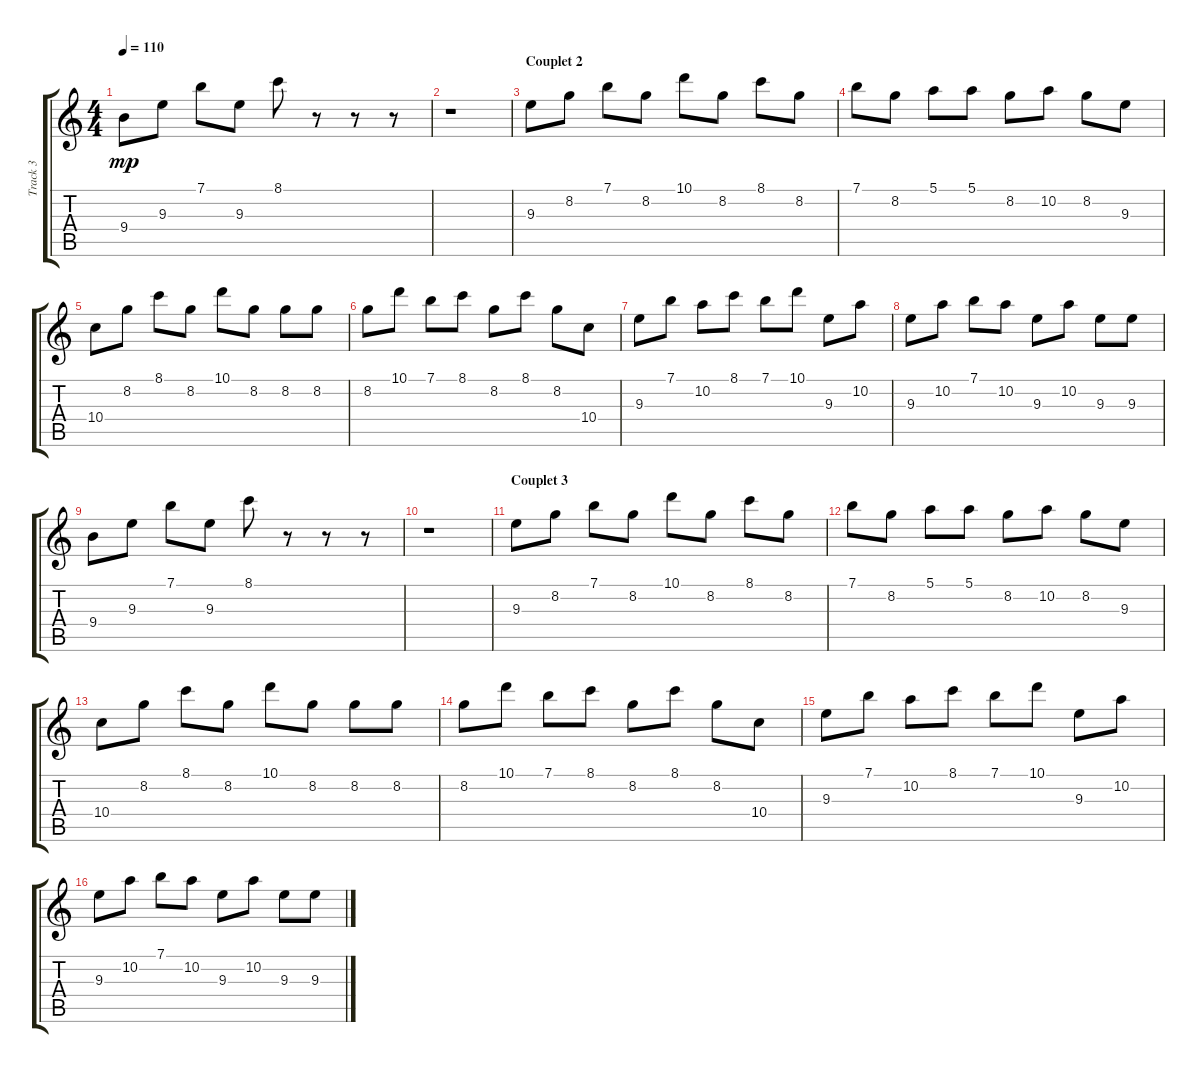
\track ("Track 3" "Track 3") {instrument acousticguitarsteel}
\staff {score tabs}
\tuning (E4 B3 G3 D3 A2 E2) {hide}
\ts (4 4)
\tempo 110
\clef g2
\ks c
9.4.8{dy mp} 9.3.8 7.1.8 9.3.8 8.1.8 r.8 r.8 r.8 |
r.1 |
\section ("" "Couplet 2")
9.3.8 8.2.8 7.1.8 8.2.8 10.1.8 8.2.8 8.1.8 8.2.8 |
7.1.8 8.2.8 5.1.8 5.1.8 8.2.8 10.2.8 8.2.8 9.3.8 |
10.4.8 8.2.8 8.1.8 8.2.8 10.1.8 8.2.8 8.2.8 8.2.8 |
8.2.8 10.1.8 7.1.8 8.1.8 8.2.8 8.1.8 8.2.8 10.4.8 |
9.3.8 7.1.8 10.2.8 8.1.8 7.1.8 10.1.8 9.3.8 10.2.8 |
9.3.8 10.2.8 7.1.8 10.2.8 9.3.8 10.2.8 9.3.8 9.3.8 |
9.4.8 9.3.8 7.1.8 9.3.8 8.1.8 r.8 r.8 r.8 |
r.1 |
\section ("" "Couplet 3")
9.3.8 8.2.8 7.1.8 8.2.8 10.1.8 8.2.8 8.1.8 8.2.8 |
7.1.8 8.2.8 5.1.8 5.1.8 8.2.8 10.2.8 8.2.8 9.3.8 |
10.4.8 8.2.8 8.1.8 8.2.8 10.1.8 8.2.8 8.2.8 8.2.8 |
8.2.8 10.1.8 7.1.8 8.1.8 8.2.8 8.1.8 8.2.8 10.4.8 |
9.3.8 7.1.8 10.2.8 8.1.8 7.1.8 10.1.8 9.3.8 10.2.8 |
9.3.8 10.2.8 7.1.8 10.2.8 9.3.8 10.2.8 9.3.8 9.3.8
